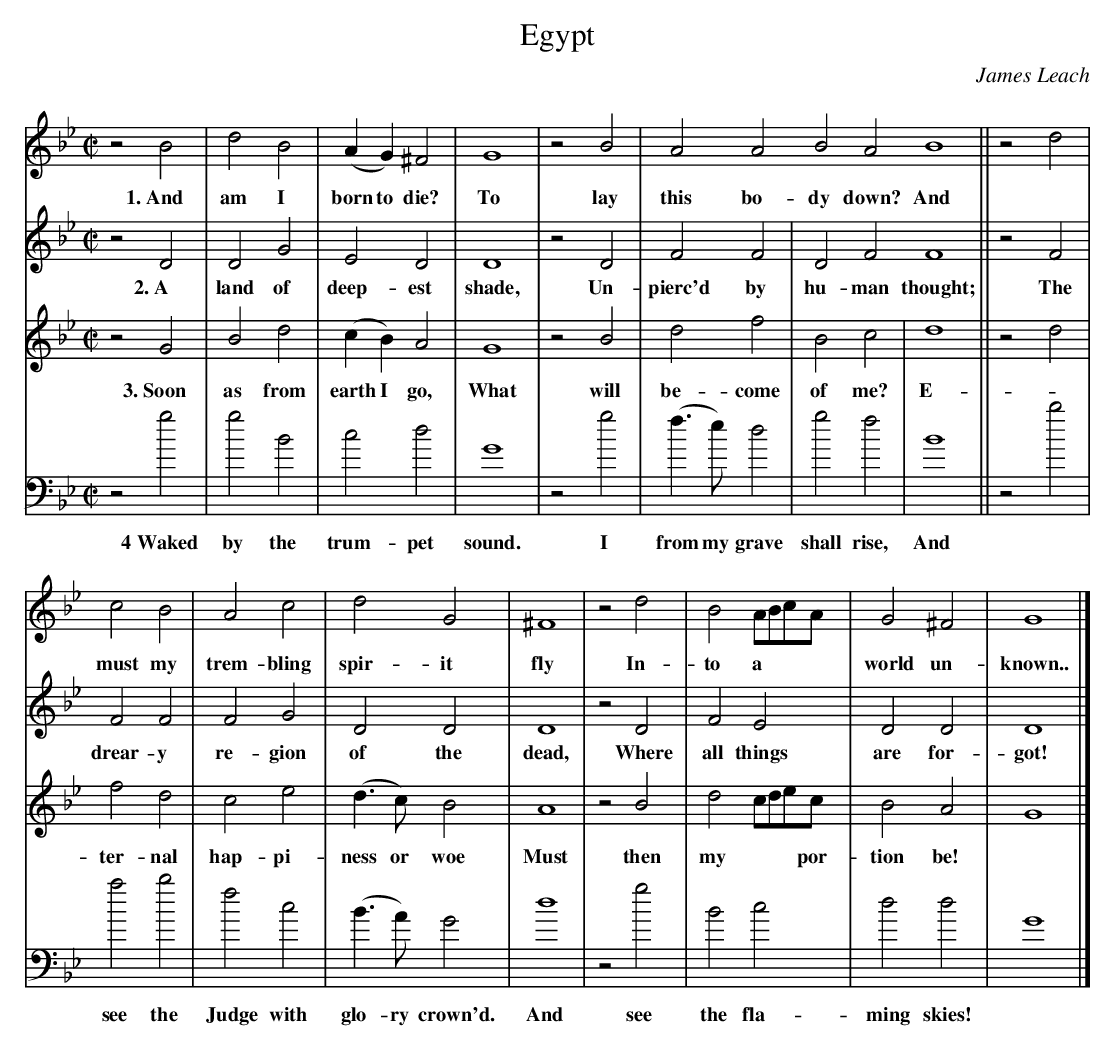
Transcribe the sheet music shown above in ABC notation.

X:1
T:Egypt
C:James Leach
M:C|
L:1/2
K:G min
V:1
z B | d B | (A/G/) ^F | G2 | z B | A A B A B2 || z d |
w:1.~And am I born  to die? To lay this bo- dy down? And
c B | A c | d G | ^F2 | z d | B A//B//c//A// | G ^F | G2 |]
w:must my trem- bling spir- it fly In- to a * * * world un- known..
V:2
z D | D G | E D | D2 | z D | F F | D F F2 || z F |
w:2.~A land of deep- est shade, Un- pierc'd by hu- man thought; The
F F | F G | D D | D2 | z D | F E | D D | D2 |]
w:drear- y re- gion of the dead, Where all things are for- got!
V:3
K:G min -8va
z G | B d | (c/ B/) A | G2 | z B | d f | B c | d2 || z d |
w:3.~Soon as from earth  I go, What will be- come of me? E-
f d | c e | (d3/4 c//) B | A2 | z B | d c//d//e//c// | B A | G2 |]
w:ter- nal hap- pi- ness  or woe Must then my * * * por- tion be!
V:4
K:G min bass
z g | g B | c d | G2 | z g | (f3/4 e//) d | g f | B2 || z b |
w:4~Waked by the trum- pet sound. I from my grave shall rise, And
a b | f c | (B3/4 A//) G | d2 | z g | B c | d d | G2 |]
w:see the Judge with glo-  ry crown'd. And see the fla- ming skies!
